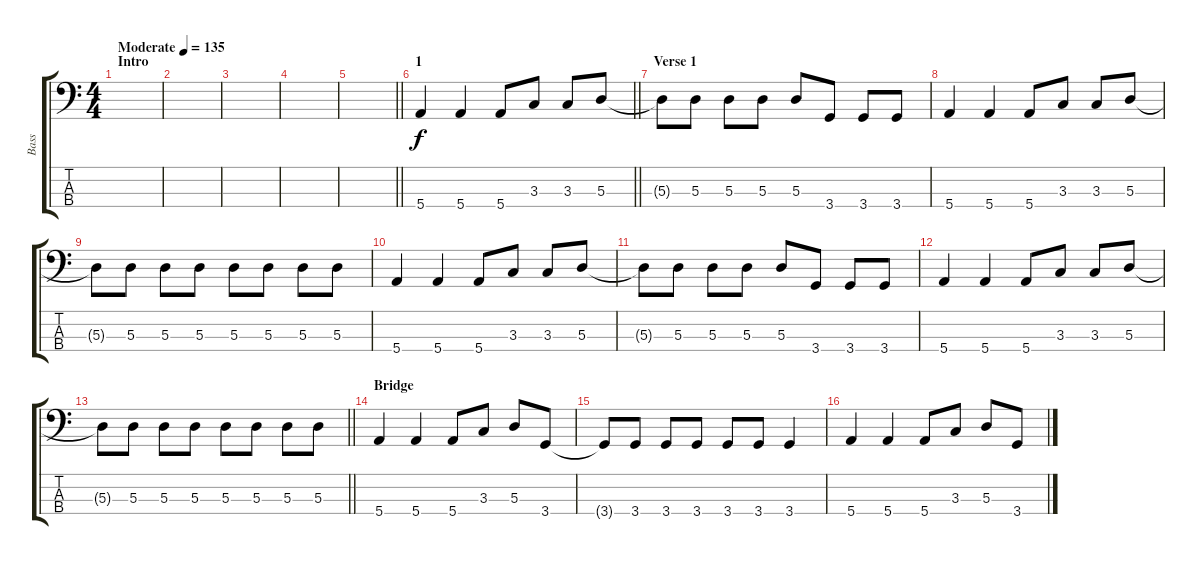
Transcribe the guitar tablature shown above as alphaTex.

\track ("Bass" "Bass") {instrument acousticbass}
\staff {score tabs}
\tuning (G2 D2 A1 E1) {hide}
\ts (4 4)
\section ("" "Intro")
\tempo (135 "Moderate")
\clef f4
\ks c
|
|
|
|
\barLineRight lightlight
|
\section ("" "1")
\barLineRight lightlight
5.4.4 5.4.4 5.4.8 3.3.8 3.3.8 5.3.8 |
\section ("" "Verse 1")
5.3{t}.8 5.3.8 5.3.8 5.3.8 5.3.8 3.4.8 3.4.8 3.4.8 |
5.4.4 5.4.4 5.4.8 3.3.8 3.3.8 5.3.8 |
5.3{t}.8 5.3.8 5.3.8 5.3.8 5.3.8 5.3.8 5.3.8 5.3.8 |
5.4.4 5.4.4 5.4.8 3.3.8 3.3.8 5.3.8 |
5.3{t}.8 5.3.8 5.3.8 5.3.8 5.3.8 3.4.8 3.4.8 3.4.8 |
5.4.4 5.4.4 5.4.8 3.3.8 3.3.8 5.3.8 |
\barLineRight lightlight
5.3{t}.8 5.3.8 5.3.8 5.3.8 5.3.8 5.3.8 5.3.8 5.3.8 |
\section ("" "Bridge")
5.4.4 5.4.4 5.4.8 3.3.8 5.3.8 3.4.8 |
3.4{t}.8 3.4.8 3.4.8 3.4.8 3.4.8 3.4.8 3.4.4 |
5.4.4 5.4.4 5.4.8 3.3.8 5.3.8 3.4.8
